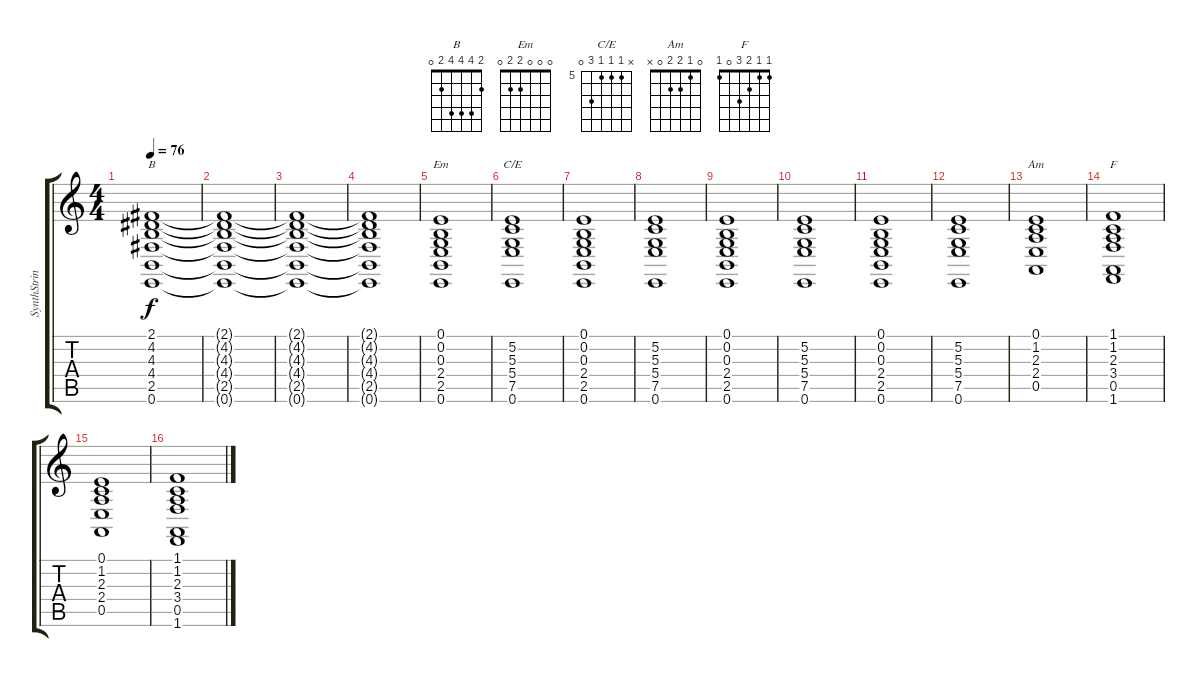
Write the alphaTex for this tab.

\track ("SynthStrings" "SynthStrin") {instrument synthstrings1}
\staff {score tabs}
\tuning (E4 B3 G3 D3 A2 E2) {hide}
\chord ("B" 2 4 4 4 2 0)
\chord ("Em" 0 0 0 2 2 0)
\chord ("C/E" x 5 5 5 7 0) {firstfret 5}
\chord ("Am" 0 1 2 2 0 x)
\chord ("F" 1 1 2 3 0 1)
\ts (4 4)
\tempo 76
\clef g2
\ks c
(2.1 4.2 4.3 4.4 2.5 0.6).1{ch "B" dy f} |
(2.1{t} 4.2{t} 4.3{t} 4.4{t} 2.5{t} 0.6{t}).1 |
(2.1{t} 4.2{t} 4.3{t} 4.4{t} 2.5{t} 0.6{t}).1 |
(2.1{t} 4.2{t} 4.3{t} 4.4{t} 2.5{t} 0.6{t}).1 |
(0.1 0.2 0.3 2.4 2.5 0.6).1{ch "Em"} |
(5.2 5.3 5.4 7.5 0.6).1{ch "C/E"} |
(0.1 0.2 0.3 2.4 2.5 0.6).1 |
(5.2 5.3 5.4 7.5 0.6).1 |
(0.1 0.2 0.3 2.4 2.5 0.6).1 |
(5.2 5.3 5.4 7.5 0.6).1 |
(0.1 0.2 0.3 2.4 2.5 0.6).1 |
(5.2 5.3 5.4 7.5 0.6).1 |
(0.1 1.2 2.3 2.4 0.5).1{ch "Am"} |
(1.1 1.2 2.3 3.4 0.5 1.6).1{ch "F"} |
(0.1 1.2 2.3 2.4 0.5).1 |
(1.1 1.2 2.3 3.4 0.5 1.6).1
